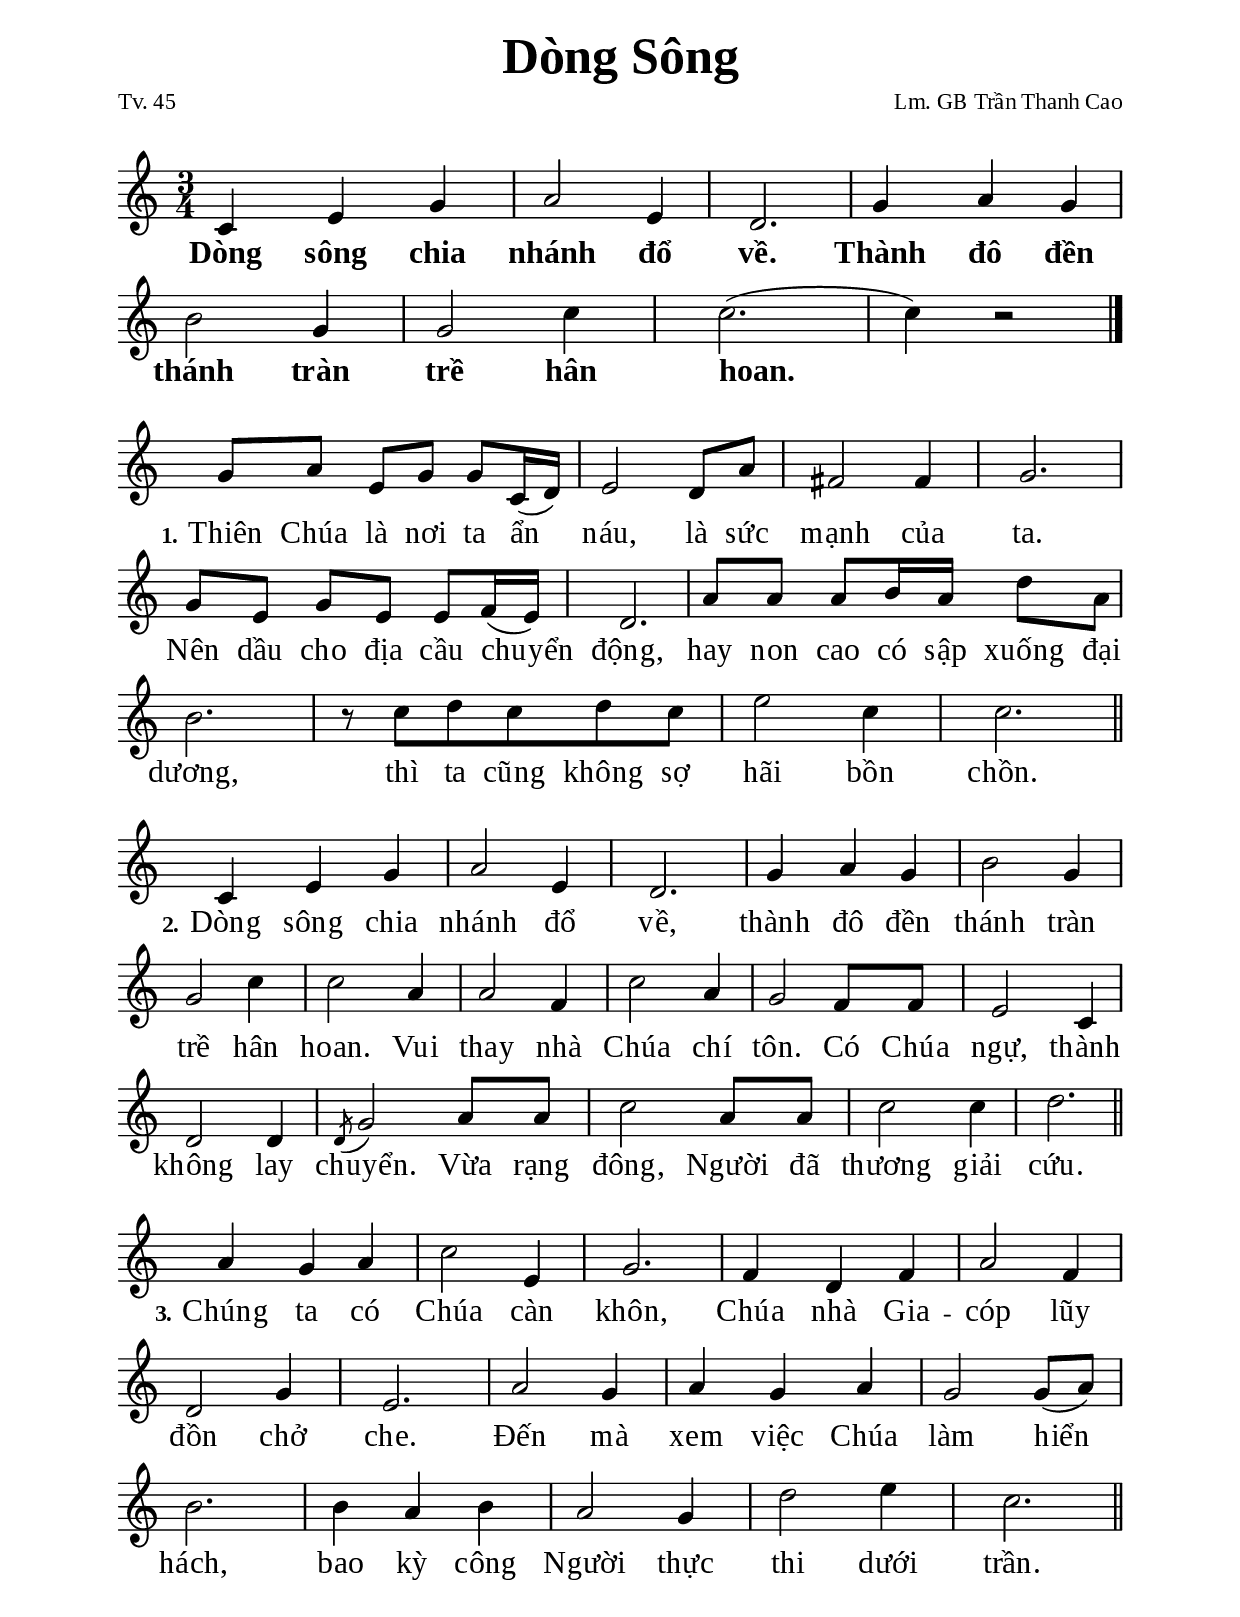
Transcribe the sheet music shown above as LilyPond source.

% Cài đặt chung
\version "2.20.0"
\include "english.ly"

\header {
  title = \markup { \fontsize #3 "Dòng Sông" }
  poet = "Tv. 45"
  composer = "Lm. GB Trần Thanh Cao"
  arranger = " "
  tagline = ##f
}

\paper {
  #(set-paper-size "a4")
  top-margin = 10\mm
  bottom-margin = 10\mm
  left-margin = 20\mm
  right-margin = 20\mm
  indent = #0
  #(define fonts
    (make-pango-font-tree
      "Liberation Serif"
      "Liberation Serif"
      "Liberation Serif"
      (/ 20 20)))
  page-count = #1
}

% Nhạc điệp khúc
nhacDiepKhucSop = \relative c' {
  c4 e g |
  a2 e4 |
  d2. |
  g4 a g |
  b2 g4 |
  g2 c4 |
  c2.( |
  c4) r2 \bar "|."
}

% Nhạc phiên khúc
nhacPhienKhucMot = \relative c'' {
  g8 a e g g c,16( d) |
  e2 d8 a' |
  fs2 fs4 |
  g2. |
  g8 e g e e f16( e) |
  d2. |
  a'8 a a b16 a d8 a |
  b2. |
  r8 c d c d c |
  e2 c4 |
  c2. \bar "||"
}

nhacPhienKhucHai = \relative c' {
  c4 e g |
  a2 e4 |
  d2. |
  g4 a g |
  b2 g4 |
  g2 c4 |
  c2 a4 |
  a2 f4 |
  c'2 a4 |
  g2 f8 f |
  e2 c4 |
  d2 d4 |
  \acciaccatura d8 g2 a8 a |
  c2 a8 a |
  c2 c4 |
  d2. \bar "||"
}

nhacPhienKhucBa = \relative c'' {
  a4 g a |
  c2 e,4 |
  g2. |
  f4 d f |
  a2 f4 |
  d2 g4 |
  e2. |
  a2 g4 |
  a g a |
  g2 g8( a) |
  b2. |
  b4 a b |
  a2 g4 |
  d'2 e4 |
  c2. \bar "||"
}

% Lời điệp khúc
loiDiepKhuc = \lyricmode {
  Dòng sông chia nhánh đổ về.
  Thành đô đền thánh tràn trề hân hoan.
}

% Lời phiên khúc
loiPhienKhucMot = \lyricmode {
  \set stanza = #"1."
  Thiên Chúa là nơi ta ẩn náu, là sức mạnh của ta.
  Nên dầu cho địa cầu chuyển động,
  hay non cao có sập xuống đại dương,
  thì ta cũng không sợ hãi bồn chồn.
}

loiPhienKhucHai = \lyricmode {
  \set stanza = #"2."
  Dòng sông chia nhánh đổ về,
  thành đô đền thánh tràn trề hân hoan.
  Vui thay nhà Chúa chí tôn.
  Có Chúa ngự, thành không lay chuyển.
  Vừa rạng đông, Người đã thương giải cứu.
}

loiPhienKhucBa = \lyricmode {
  \set stanza = #"3."
  Chúng ta có Chúa càn khôn,
  Chúa nhà Gia -- cóp lũy đồn chở che.
  Đến mà xem việc Chúa làm hiển hách,
  bao kỳ công Người thực thi dưới trần.
}


% Dàn trang
\score {
  \new ChoirStaff <<
    \new Staff = diepKhuc \with {
        \consists "Merge_rests_engraver"
        \magnifyStaff #(magstep +1)
      }
      <<
      \new Voice = beSop {
        \key c \major \time 3/4 \nhacDiepKhucSop
      }
    >>
    \new Lyrics \lyricsto beSop \loiDiepKhuc
  >>
  \layout {
    \override Lyrics.LyricText.font-series = #'bold
    \override Lyrics.LyricText.font-size = #+3
    \override Lyrics.LyricSpace.minimum-distance = #4.0
    \override Score.BarNumber.break-visibility = ##(#f #f #f)
    \override Score.SpacingSpanner.uniform-stretching = ##t
  }
}

\score {
  \new ChoirStaff <<
    \new Staff = phienKhuc \with {
        \magnifyStaff #(magstep +1)
      }
      <<
      \new Voice = beSop {
        \key c \major \time 3/4 \nhacPhienKhucMot
      }
    >>
    \new Lyrics \lyricsto beSop \loiPhienKhucMot
  >>
  \layout {
    \override Staff.TimeSignature.transparent = ##t
    \override Lyrics.LyricText.font-size = #+3
    \override Lyrics.LyricSpace.minimum-distance = #1.6
    \override Score.BarNumber.break-visibility = ##(#f #f #f)
    \override Score.SpacingSpanner.uniform-stretching = ##t
  }
}

\score {
  \new ChoirStaff <<
    \new Staff = phienKhuc \with {
        \magnifyStaff #(magstep +1)
      }
      <<
      \new Voice = beSop {
        \key c \major \time 3/4 \nhacPhienKhucHai
      }
    >>
    \new Lyrics \lyricsto beSop \loiPhienKhucHai
  >>
  \layout {
    \override Staff.TimeSignature.transparent = ##t
    \override Lyrics.LyricText.font-size = #+3
    \override Lyrics.LyricSpace.minimum-distance = #2.0
    \override Score.BarNumber.break-visibility = ##(#f #f #f)
    \override Score.SpacingSpanner.uniform-stretching = ##t
  }
}

\score {
  \new ChoirStaff <<
    \new Staff = phienKhuc \with {
        \magnifyStaff #(magstep +1)
      }
      <<
      \new Voice = beSop {
        \key c \major \time 3/4 \nhacPhienKhucBa
      }
    >>
    \new Lyrics \lyricsto beSop \loiPhienKhucBa
  >>
  \layout {
    \override Staff.TimeSignature.transparent = ##t
    \override Lyrics.LyricText.font-size = #+3
    \override Lyrics.LyricSpace.minimum-distance = #2.5
    \override Score.BarNumber.break-visibility = ##(#f #f #f)
    \override Score.SpacingSpanner.uniform-stretching = ##t
  }
}
